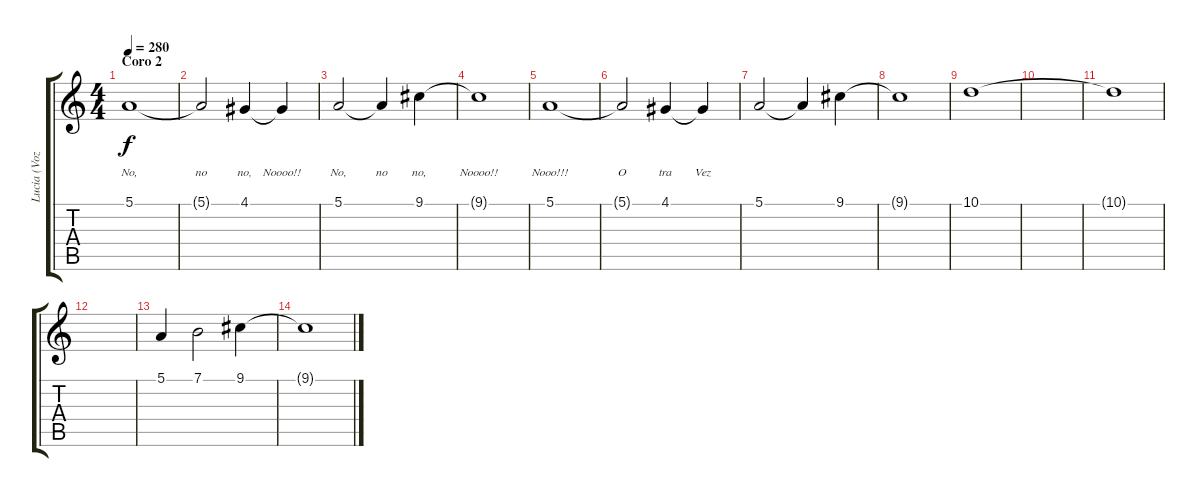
\track ("Lucia (Voz)" "Lucia (Voz") {instrument clarinet}
\staff {score tabs}
\tuning (E4 B3 G3 D3 A2 E2) {hide}
\ts (4 4)
\section ("" "Coro 2")
\tempo 280
\clef g2
\ks c
5.1.1{lyrics (0 "") lyrics (1 "") lyrics (2 "No,") lyrics (3 "") lyrics (4 "") dy f} |
5.1{t}.2{lyrics (0 "") lyrics (1 "") lyrics (2 "no") lyrics (3 "") lyrics (4 "")} 4.1.4{lyrics (0 "") lyrics (1 "") lyrics (2 "no,") lyrics (3 "") lyrics (4 "")} 4.1{t}.4{lyrics (0 "") lyrics (1 "") lyrics (2 "Noooo!!") lyrics (3 "") lyrics (4 "")} |
5.1.2{lyrics (0 "") lyrics (1 "") lyrics (2 "No,") lyrics (3 "") lyrics (4 "")} 5.1{t}.4{lyrics (0 "") lyrics (1 "") lyrics (2 "no") lyrics (3 "") lyrics (4 "")} 9.1.4{lyrics (0 "") lyrics (1 "") lyrics (2 "no,") lyrics (3 "") lyrics (4 "")} |
9.1{t}.1{lyrics (0 "") lyrics (1 "") lyrics (2 "Noooo!!") lyrics (3 "") lyrics (4 "")} |
5.1.1{lyrics (0 "") lyrics (1 "") lyrics (2 "Nooo!!!") lyrics (3 "") lyrics (4 "")} |
5.1{t}.2{lyrics (0 "") lyrics (1 "") lyrics (2 "O") lyrics (3 "") lyrics (4 "")} 4.1.4{lyrics (0 "") lyrics (1 "") lyrics (2 "tra") lyrics (3 "") lyrics (4 "")} 4.1{t}.4{lyrics (0 "") lyrics (1 "") lyrics (2 "Vez") lyrics (3 "") lyrics (4 "")} |
5.1.2 5.1{t}.4 9.1.4 |
9.1{t}.1 |
10.1.1 |
|
10.1{t}.1 |
|
5.1.4 7.1.2 9.1.4 |
9.1{t}.1
